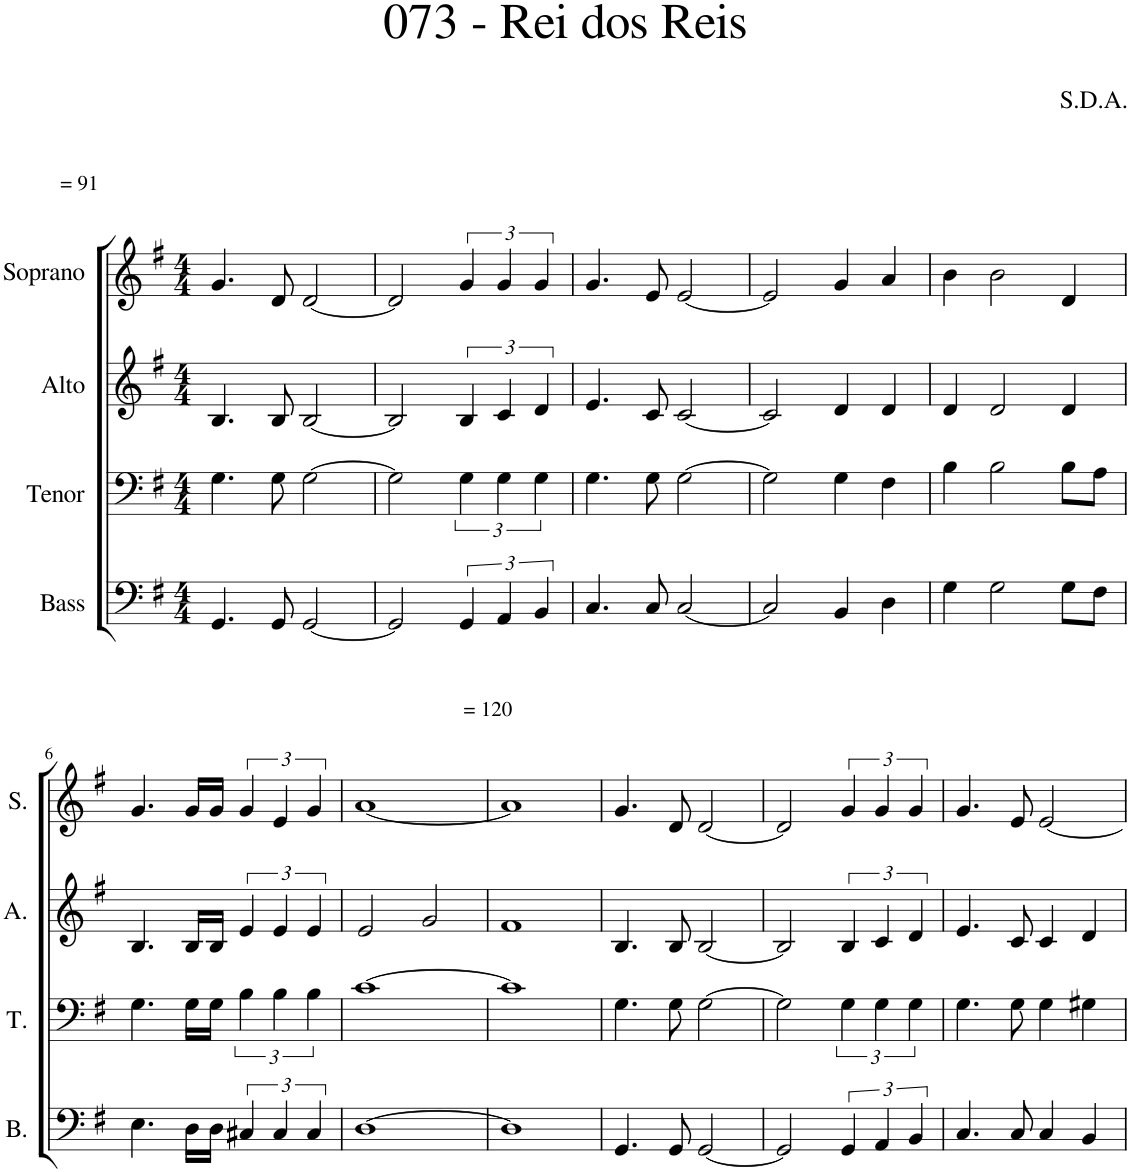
**kern	**kern	**kern	**kern
*part4	*part3	*part2	*part1
*staff4	*staff3	*staff2	*staff1
*I"Bass	*I"Tenor	*I"Alto	*I"Soprano
*I'B.	*I'T.	*I'A.	*I'S.
*clefF4	*clefF4	*clefG2	*clefG2
*k[f#]	*k[f#]	*k[f#]	*k[f#]
*M4/4	*M4/4	*M4/4	*M4/4
=1	=1	=1	=1
!	!	!	!LO:TX:a:t== 91
4.GG/	4.G\	4.B/	4.g/
8GG/	8G\	8B/	8d/
[2GG/	[2G\	[2B/	[2d/
=2	=2	=2	=2
2GG/]	2G\]	2B/]	2d/]
6GG/	6G\	6B/	6g/
6AA/	6G\	6c/	6g/
6BB/	6G\	6d/	6g/
=3	=3	=3	=3
4.C/	4.G\	4.e/	4.g/
8C/	8G\	8c/	8e/
[2C/	[2G\	[2c/	[2e/
=4	=4	=4	=4
2C/]	2G\]	2c/]	2e/]
4BB/	4G\	4d/	4g/
4D\	4F#\	4d/	4a/
=5	=5	=5	=5
4G\	4B\	4d/	4b\
2G\	2B\	2d/	2b\
8G\L	8B\L	4d/	4d/
8F#\J	8A\J	.	.
!!LO:LB:g=z
=6	=6	=6	=6
4.E\	4.G\	4.B/	4.g/
16D\LL	16G\LL	16B/LL	16g/LL
16D\JJ	16G\JJ	16B/JJ	16g/JJ
6C#X/	6B\	6e/	6g/
6C#/	6B\	6e/	6e/
6C#/	6B\	6e/	6g/
=7	=7	=7	=7
[1D	[1c	2e/	[1a
.	.	2g/	.
=8	=8	=8	=8
1D]	1c]	1f#	1a]
=9	=9	=9	=9
!	!	!	!LO:TX:a:t== 120
4.GG/	4.G\	4.B/	4.g/
8GG/	8G\	8B/	8d/
[2GG/	[2G\	[2B/	[2d/
=10	=10	=10	=10
2GG/]	2G\]	2B/]	2d/]
6GG/	6G\	6B/	6g/
6AA/	6G\	6c/	6g/
6BB/	6G\	6d/	6g/
=11	=11	=11	=11
4.C/	4.G\	4.e/	4.g/
8C/	8G\	8c/	8e/
4C/	4G\	4c/	[2e/
4BB/	4G#X\	4d/	.
=	=	=	=
*-	*-	*-	*-
